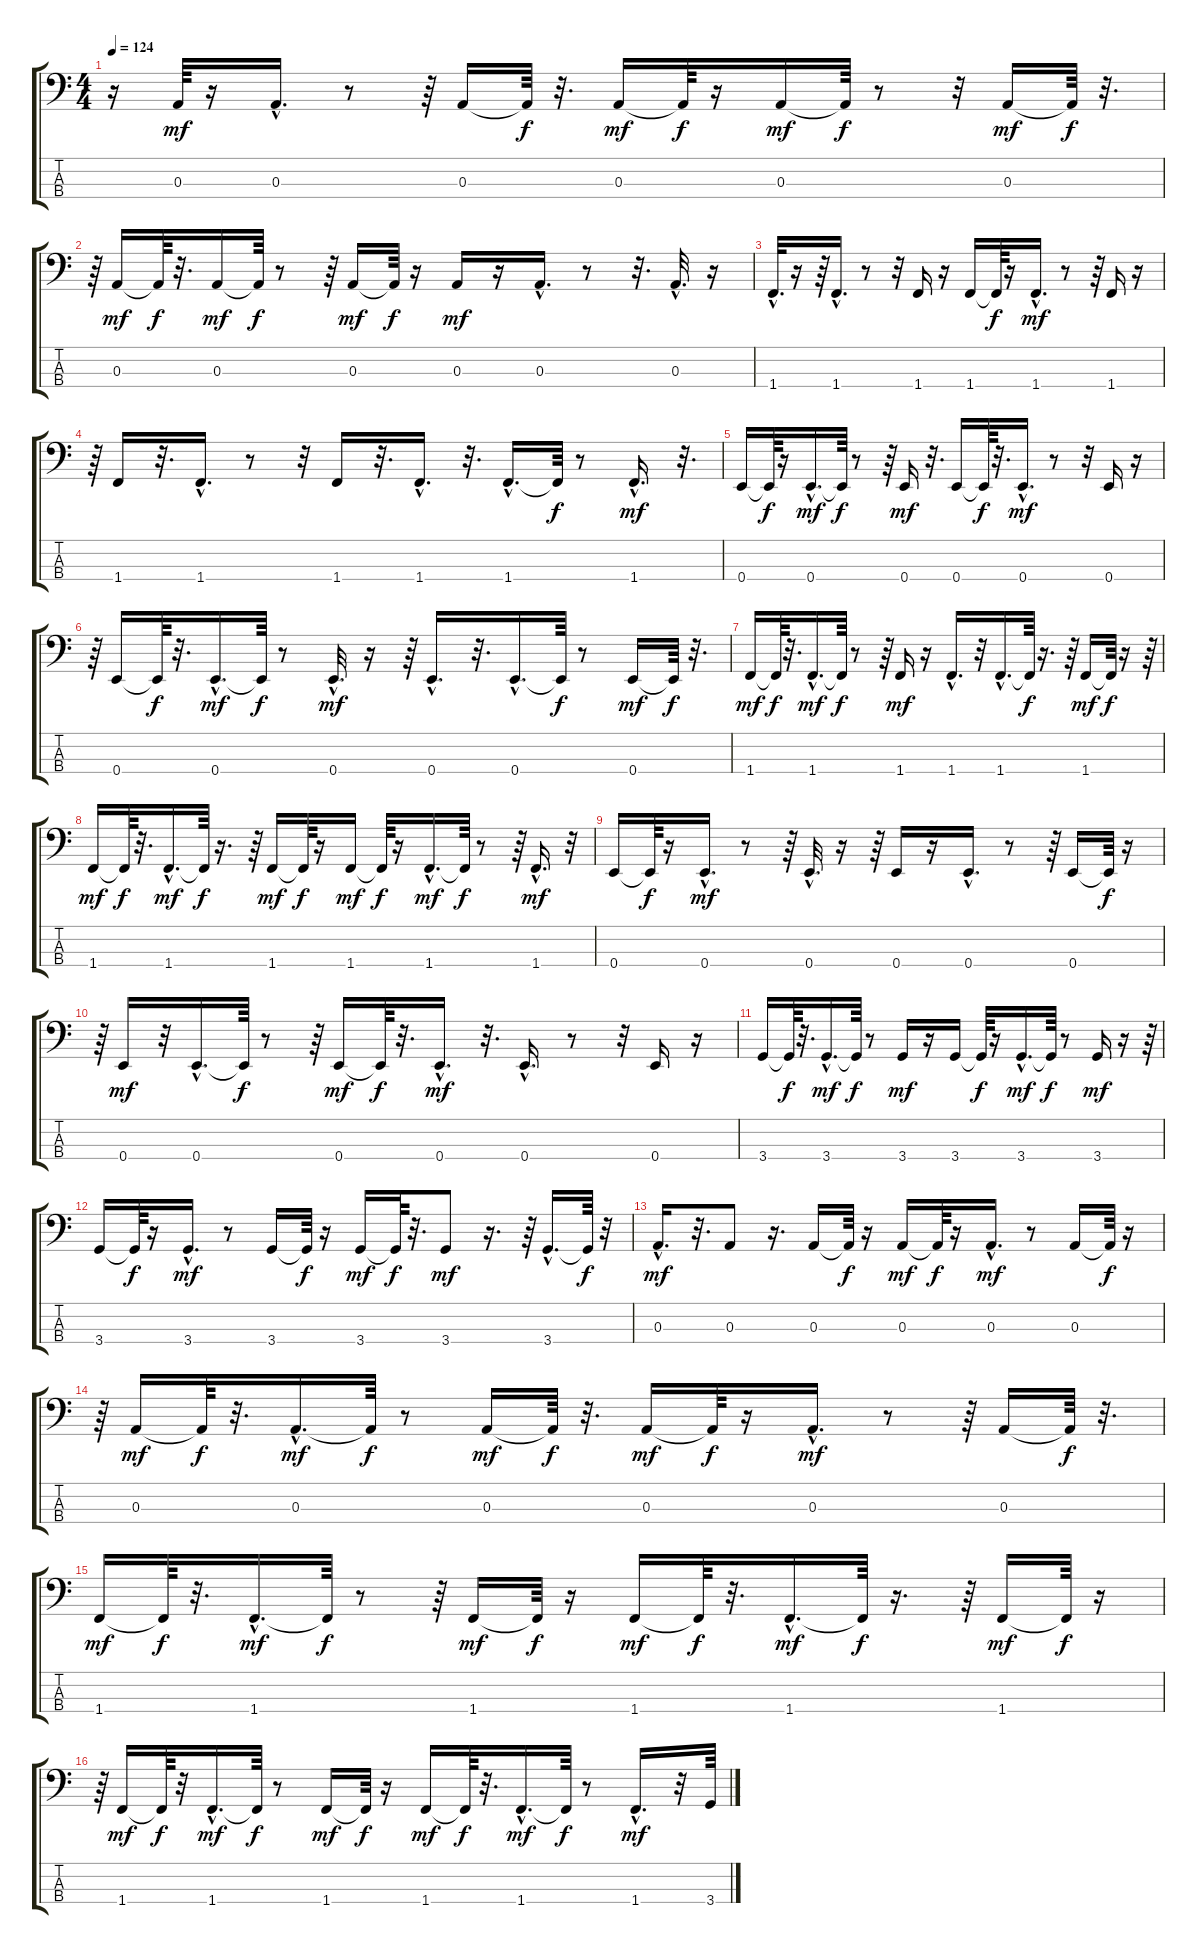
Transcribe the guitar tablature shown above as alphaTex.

\track "" {instrument electricbassfinger}
\staff {score tabs}
\tuning (G2 D2 A1 E1) {hide}
\ts (4 4)
\tempo 124
\clef f4
\ks c
r.16{dy mf} 0.3.64 r.16 0.3{hac}.16{d} r.8 r.64 0.3.16 0.3{t}.64{dy f} r.32{d} 0.3.16{dy mf} 0.3{t}.64{dy f} r.16 0.3.16{dy mf} 0.3{t}.64{dy f} r.8 r.32 0.3.16{dy mf} 0.3{t}.64{dy f} r.32{d} |
r.64 0.3.16{dy mf} 0.3{t}.64{dy f} r.32{d} 0.3.16{dy mf} 0.3{t}.64{dy f} r.8 r.64 0.3.16{dy mf} 0.3{t}.64{dy f} r.16 0.3.16{dy mf} r.16 0.3{hac}.16{d} r.8 r.32{d} 0.3{hac}.32{d} r.16 |
1.4{hac}.32{d} r.16 r.64 1.4{hac}.16{d} r.8 r.32 1.4.16 r.16 1.4.16 1.4{t}.64{dy f} r.16 1.4{hac}.16{d dy mf} r.8 r.64 1.4.16 r.16 |
r.64 1.4.16 r.32{d} 1.4{hac}.16{d} r.8 r.32 1.4.16 r.32{d} 1.4{hac}.16{d} r.32{d} 1.4{hac}.16{d} 1.4{t}.64{dy f} r.8 1.4{hac}.16{d dy mf} r.32{d} |
0.4.16 0.4{t}.64{dy f} r.16 0.4{hac}.16{d dy mf} 0.4{t}.64{dy f} r.8 r.64 0.4.16{dy mf} r.32{d} 0.4.16 0.4{t}.64{dy f} r.32{d} 0.4{hac}.16{d dy mf} r.8 r.32 0.4.16 r.16 |
r.64 0.4.16 0.4{t}.64{dy f} r.32{d} 0.4{hac}.16{d dy mf} 0.4{t}.64{dy f} r.8 0.4{hac}.32{d dy mf} r.16 r.64 0.4{hac}.16{d} r.32{d} 0.4{hac}.16{d} 0.4{t}.64{dy f} r.8 0.4.16{dy mf} 0.4{t}.64{dy f} r.32{d} |
1.4.16{dy mf} 1.4{t}.64{dy f} r.32{d} 1.4{hac}.16{d dy mf} 1.4{t}.64{dy f} r.8 r.64 1.4.16{dy mf} r.16 1.4{hac}.16{d} r.32 1.4{hac}.16{d} 1.4{t}.64{dy f} r.16{d} r.64 1.4.16{dy mf} 1.4{t}.64{dy f} r.16 r.64 |
1.4.16{dy mf} 1.4{t}.64{dy f} r.32{d} 1.4{hac}.16{d dy mf} 1.4{t}.64{dy f} r.16{d} r.64 1.4.16{dy mf} 1.4{t}.64{dy f} r.16 1.4.16{dy mf} 1.4{t}.64{dy f} r.16 1.4{hac}.16{d dy mf} 1.4{t}.64{dy f} r.8 r.64 1.4{hac}.16{d dy mf} r.32 |
0.4.16 0.4{t}.64{dy f} r.16 0.4{hac}.16{d dy mf} r.8 r.64 0.4{hac}.32{d} r.16 r.64 0.4.16 r.16 0.4{hac}.16{d} r.8 r.64 0.4.16 0.4{t}.64{dy f} r.16 |
r.64 0.4.16{dy mf} r.32 0.4{hac}.16{d} 0.4{t}.64{dy f} r.8 r.64 0.4.16{dy mf} 0.4{t}.64{dy f} r.32{d} 0.4{hac}.16{d dy mf} r.32{d} 0.4{hac}.16{d} r.8 r.32 0.4.16 r.16 |
3.4.16 3.4{t}.64{dy f} r.32{d} 3.4{hac}.16{d dy mf} 3.4{t}.64{dy f} r.8 3.4.16{dy mf} r.16 3.4.16 3.4{t}.64{dy f} r.16 3.4{hac}.16{d dy mf} 3.4{t}.64{dy f} r.8 3.4.16{dy mf} r.16 r.64 |
3.4.16 3.4{t}.64{dy f} r.16 3.4{hac}.16{d dy mf} r.8 3.4.16 3.4{t}.64{dy f} r.16 3.4.16{dy mf} 3.4{t}.64{dy f} r.32{d} 3.4.8{dy mf} r.16{d} r.64 3.4{hac}.16{d} 3.4{t}.64{dy f} r.32 |
0.3{hac}.16{d dy mf} r.32{d} 0.3.8 r.16{d} 0.3.16 0.3{t}.64{dy f} r.16 0.3.16{dy mf} 0.3{t}.64{dy f} r.16 0.3{hac}.16{d dy mf} r.8 0.3.16 0.3{t}.64{dy f} r.16 |
r.64 0.3.16{dy mf} 0.3{t}.64{dy f} r.32{d} 0.3{hac}.16{d dy mf} 0.3{t}.64{dy f} r.8 0.3.16{dy mf} 0.3{t}.64{dy f} r.32{d} 0.3.16{dy mf} 0.3{t}.64{dy f} r.16 0.3{hac}.16{d dy mf} r.8 r.64 0.3.16 0.3{t}.64{dy f} r.32{d} |
1.4.16{dy mf} 1.4{t}.64{dy f} r.32{d} 1.4{hac}.16{d dy mf} 1.4{t}.64{dy f} r.8 r.64 1.4.16{dy mf} 1.4{t}.64{dy f} r.16 1.4.16{dy mf} 1.4{t}.64{dy f} r.32{d} 1.4{hac}.16{d dy mf} 1.4{t}.64{dy f} r.16{d} r.64 1.4.16{dy mf} 1.4{t}.64{dy f} r.16 |
r.64 1.4.16{dy mf} 1.4{t}.64{dy f} r.32 1.4{hac}.16{d dy mf} 1.4{t}.64{dy f} r.8 1.4.16{dy mf} 1.4{t}.64{dy f} r.16 1.4.16{dy mf} 1.4{t}.64{dy f} r.32{d} 1.4{hac}.16{d dy mf} 1.4{t}.64{dy f} r.8 1.4{hac}.16{d dy mf} r.32 3.4.64
